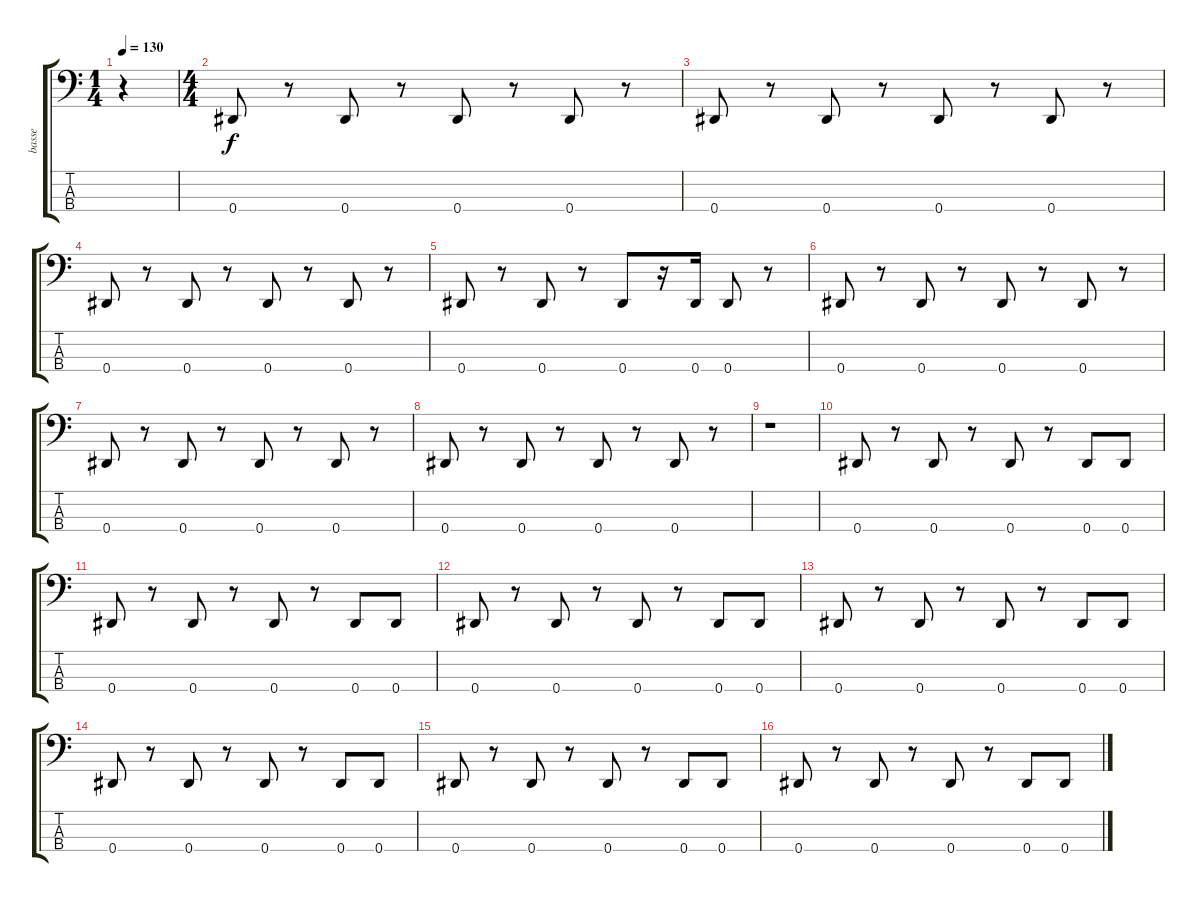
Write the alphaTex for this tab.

\track ("basse" "basse") {instrument electricbassfinger}
\staff {score tabs}
\tuning (Gb2 Db2 Ab1 Eb1) {hide}
\ts (1 4)
\tempo 130
\clef f4
\ks c
r.4{dy f instrument electricbassfinger} |
\ts (4 4)
0.4.8 r.8 0.4.8 r.8 0.4.8 r.8 0.4.8 r.8 |
0.4.8 r.8 0.4.8 r.8 0.4.8 r.8 0.4.8 r.8 |
0.4.8 r.8 0.4.8 r.8 0.4.8 r.8 0.4.8 r.8 |
0.4.8 r.8 0.4.8 r.8 0.4.8 r.16 0.4.16 0.4.8 r.8 |
0.4.8 r.8 0.4.8 r.8 0.4.8 r.8 0.4.8 r.8 |
0.4.8 r.8 0.4.8 r.8 0.4.8 r.8 0.4.8 r.8 |
0.4.8 r.8 0.4.8 r.8 0.4.8 r.8 0.4.8 r.8 |
r.1 |
0.4.8 r.8 0.4.8 r.8 0.4.8 r.8 0.4.8 0.4.8 |
0.4.8 r.8 0.4.8 r.8 0.4.8 r.8 0.4.8 0.4.8 |
0.4.8 r.8 0.4.8 r.8 0.4.8 r.8 0.4.8 0.4.8 |
0.4.8 r.8 0.4.8 r.8 0.4.8 r.8 0.4.8 0.4.8 |
0.4.8 r.8 0.4.8 r.8 0.4.8 r.8 0.4.8 0.4.8 |
0.4.8 r.8 0.4.8 r.8 0.4.8 r.8 0.4.8 0.4.8 |
0.4.8 r.8 0.4.8 r.8 0.4.8 r.8 0.4.8 0.4.8
